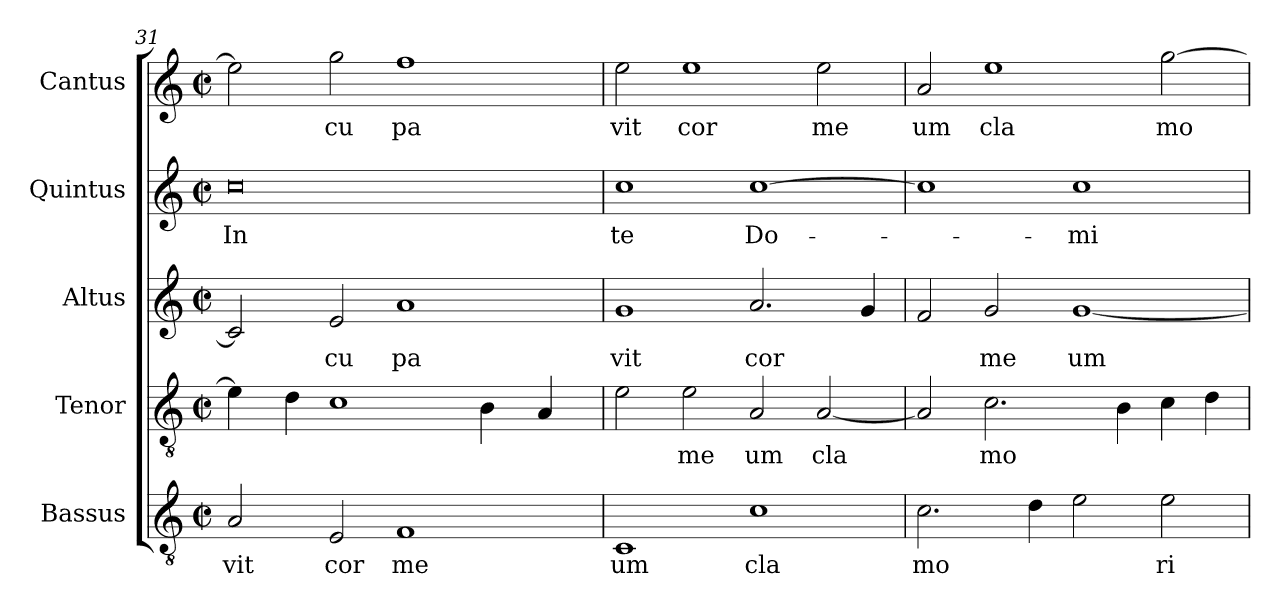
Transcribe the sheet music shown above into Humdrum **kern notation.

**kern	**text	**kern	**text	**kern	**text	**kern	**text	**kern	**text
*part5	*part5	*part4	*part4	*part3	*part3	*part2	*part2	*part1	*part1
*staff5	*staff5	*staff4	*staff4	*staff3	*staff3	*staff2	*staff2	*staff1	*staff1
*I"Bassus	*	*I"Tenor	*	*I"Altus	*	*I"Quintus	*	*I"Cantus	*
!!LO:LB:g=z
*clefGv2	*	*clefGv2	*	*clefG2	*	*clefG2	*	*clefG2	*
*M2/2	*	*M2/2	*	*M2/2	*	*M2/2	*	*M2/2	*
*met(c|)	*	*met(c|)	*	*met(c|)	*	*met(c|)	*	*met(c|)	*
=31	=31	=31	=31	=31	=31	=31	=31	=31	=31
!	!LO:LY:b:cj	!	!	!	!	!	!LO:LY:b:cj	!	!
*	*	*^	*	*	*	*	*	*^	*
2A/	vit	4e\]	16.ryy	.	2c/]	.	0cc	In	2ee\]	16.ryy	.
.	.	.	1ryy	.	.	.	.	.	.	1ryy	.
.	.	4d\	.	.	.	.	.	.	.	.	.
!	!LO:LY:b:cj	!	!	!	!	!LO:LY:b:cj	!	!	!	!	!LO:LY:b:cj
2E/	cor	1c	.	.	2e/	cu	.	.	2gg\	.	-cu
!	!LO:LY:b:cj	!	!	!	!	!LO:LY:b:cj	!	!	!	!	!LO:LY:b:cj
1F	me	.	.	.	1a	pa	.	.	1ff	.	pa
.	.	.	2ryy	.	.	.	.	.	.	2ryy	.
.	.	4B\	.	.	.	.	.	.	.	.	.
.	.	.	4ryy	.	.	.	.	.	.	4ryy	.
.	.	4A/	.	.	.	.	.	.	.	.	.
.	.	.	8ryy	.	.	.	.	.	.	8ryy	.
.	.	.	32ryy	.	.	.	.	.	.	32ryy	.
=32	=32	=32	=32	=32	=32	=32	=32	=32	=32	=32	=32
!	!LO:LY:b:cj	!	!	!	!	!LO:LY:b:cj	!	!LO:LY:b:cj	!	!	!LO:LY:b:cj
*	*	*v	*v	*	*	*	*	*	*v	*v	*
1C	um	2e\	.	1g	vit	1cc	te	2ee\	vit
!	!	!	!LO:LY:b:cj	!	!	!	!	!	!LO:LY:b:cj
.	.	2e\	me	.	.	.	.	1ee	cor
!	!LO:LY:b:cj	!	!LO:LY:b:cj	!	!LO:LY:b	!	!LO:LY:b:cj	!	!
1c	cla	2A/	um	2.a/	cor	[>1cc	Do-	.	.
!	!	!	!LO:LY:b	!	!	!	!	!	!LO:LY:b:cj
.	.	[<2A/	cla	.	.	.	.	2ee\	me
.	.	.	.	4g/	.	.	.	.	.
=33	=33	=33	=33	=33	=33	=33	=33	=33	=33
!	!LO:LY:b	!	!	!	!	!	!	!	!LO:LY:b:cj
2.c\	mo	2A/]	.	2f/	.	1cc]	.	2a/	um
!	!	!	!LO:LY:b	!	!LO:LY:b:cj	!	!	!	!LO:LY:b:cj
.	.	2.c\	mo	2g/	me	.	.	1ee	cla
4d\	.	.	.	.	.	.	.	.	.
!	!	!	!	!	!LO:LY:b:cj	!	!LO:LY:b:cj	!	!
2e\	.	.	.	[<1g	um	1cc	-mi-	.	.
.	.	4B\	.	.	.	.	.	.	.
!	!LO:LY:b:cj	!	!	!	!	!	!	!	!LO:LY:b
2e\	ri	4c\	.	.	.	.	.	[>2gg\	mo
.	.	4d\	.	.	.	.	.	.	.
=	=	=	=	=	=	=	=	=	=
*-	*-	*-	*-	*-	*-	*-	*-	*-	*-
